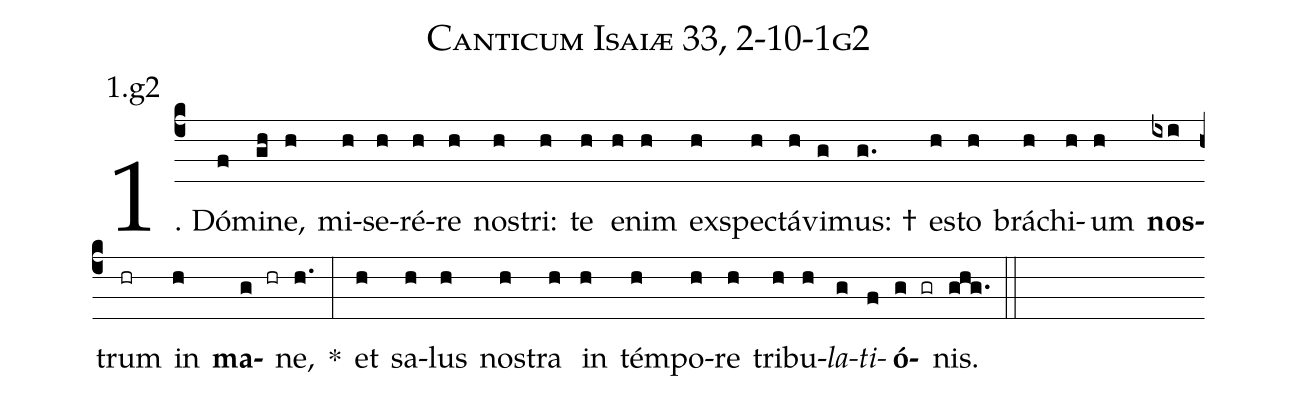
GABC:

name: Canticum Isaiæ 33, 2-10-1g2;
annotation: 1.g2;
%%
(c4)1. Dó(f)mi(gh)ne,(h) mi(h)se(h)ré(h)re(h) nos(h)tri:(h) te(h) e(h)nim(h) ex(h)spec(h)tá(h)vi(g)mus: †(g.) es(h)to(h) brá(h)chi(h)um(h) <b>nos</b>(ixi)trum(hr) in(h) <b>ma</b>(g hr)ne,(h.) *(:) et(h) sa(h)lus(h) nos(h)tra(h) in(h) tém(h)po(h)re(h) tri(h)bu(h)<i>la</i>(g)<i>ti</i>(f)<b>ó</b>(g gr)nis.(ghg.) (::)
